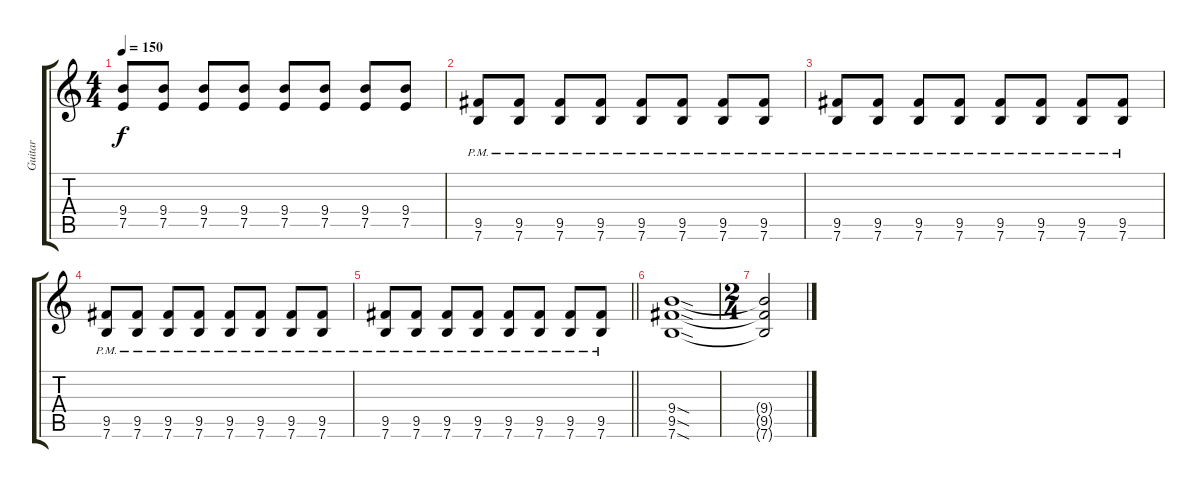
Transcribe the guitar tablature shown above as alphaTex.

\track ("Guitar" "Guitar") {instrument distortionguitar}
\staff {score tabs}
\tuning (E4 B3 G3 D3 A2 E2) {hide}
\ts (4 4)
\tempo 150
\clef g2
\ks c
(9.4 7.5).8{dy f} (9.4 7.5).8 (9.4 7.5).8 (9.4 7.5).8 (9.4 7.5).8 (9.4 7.5).8 (9.4 7.5).8 (9.4 7.5).8 |
(9.5{pm} 7.6{pm}).8 (9.5{pm} 7.6{pm}).8 (9.5{pm} 7.6{pm}).8 (9.5{pm} 7.6{pm}).8 (9.5{pm} 7.6{pm}).8 (9.5{pm} 7.6{pm}).8 (9.5{pm} 7.6{pm}).8 (9.5{pm} 7.6{pm}).8 |
(9.5{pm} 7.6{pm}).8 (9.5{pm} 7.6{pm}).8 (9.5{pm} 7.6{pm}).8 (9.5{pm} 7.6{pm}).8 (9.5{pm} 7.6{pm}).8 (9.5{pm} 7.6{pm}).8 (9.5{pm} 7.6{pm}).8 (9.5{pm} 7.6{pm}).8 |
(9.5{pm} 7.6{pm}).8 (9.5{pm} 7.6{pm}).8 (9.5{pm} 7.6{pm}).8 (9.5{pm} 7.6{pm}).8 (9.5{pm} 7.6{pm}).8 (9.5{pm} 7.6{pm}).8 (9.5{pm} 7.6{pm}).8 (9.5{pm} 7.6{pm}).8 |
\barLineRight lightlight
(9.5{pm} 7.6{pm}).8 (9.5{pm} 7.6{pm}).8 (9.5{pm} 7.6{pm}).8 (9.5{pm} 7.6{pm}).8 (9.5{pm} 7.6{pm}).8 (9.5{pm} 7.6{pm}).8 (9.5{pm} 7.6{pm}).8 (9.5{pm} 7.6{pm}).8 |
(9.4{sod} 9.5{sod} 7.6{sod}).1 |
\ts (2 4)
(9.4{t} 9.5{t} 7.6{t}).2
